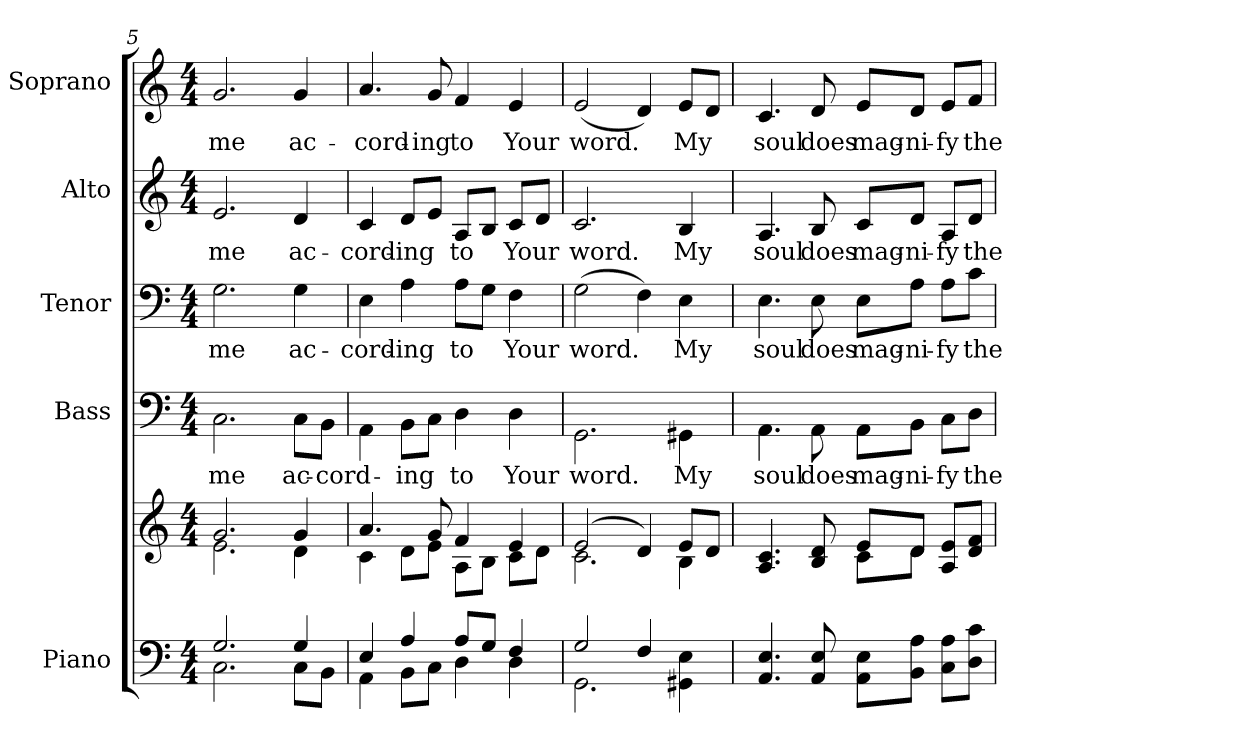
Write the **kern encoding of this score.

**kern	**kern	**kern	**text	**kern	**text	**kern	**text	**kern	**text
*part5	*part5	*part4	*part4	*part3	*part3	*part2	*part2	*part1	*part1
*staff6	*staff5	*staff4	*staff4	*staff3	*staff3	*staff2	*staff2	*staff1	*staff1
*I"Piano	*	*I"Bass	*	*I"Tenor	*	*I"Alto	*	*I"Soprano	*
*I'Pno.	*	*I'B.	*	*I'T.	*	*I'A.	*	*I'S.	*
!!LO:PB:g=z
*clefF4	*clefG2	*clefF4	*	*clefF4	*	*clefG2	*	*clefG2	*
*k[]	*k[]	*k[]	*	*k[]	*	*k[]	*	*k[]	*
*C:	*C:	*C:	*	*C:	*	*C:	*	*C:	*
*M4/4	*M4/4	*M4/4	*	*M4/4	*	*M4/4	*	*M4/4	*
=5	=5	=5	=5	=5	=5	=5	=5	=5	=5
*^	*^	*	*	*	*	*	*	*	*
!	!	!	!	!	!LO:LY:b:color=#000000	!	!	!	!	!	!
!	!	!	!	!	!	!	!LO:LY:b:color=#000000	!	!	!	!
!	!	!	!	!	!	!	!	!	!LO:LY:b:color=#000000	!	!
!	!	!	!	!	!	!	!	!	!	!	!LO:LY:b:color=#000000
2.Gi/	2.Ci\	2.gi/	2.ei\	2.Ci\	me	2.Gi\	me	2.ei/	me	2.gi/	me
!	!	!	!	!	!LO:LY:b:color=#000000	!	!	!	!	!	!
!	!	!	!	!	!	!	!LO:LY:b:color=#000000	!	!	!	!
!	!	!	!	!	!	!	!	!	!LO:LY:b:color=#000000	!	!
!	!	!	!	!	!	!	!	!	!	!	!LO:LY:b:color=#000000
4Gi/	8Ci\L	4gi/	4di\	8Ci\L	ac-	4Gi\	ac-	4di/	ac-	4gi/	ac-
!	!	!	!	!	!LO:LY:b:color=#000000	!	!	!	!	!	!
.	8BBi\J	.	.	8BBi\J	-cord-	.	.	.	.	.	.
=6	=6	=6	=6	=6	=6	=6	=6	=6	=6	=6	=6
!	!	!	!	!	!	!	!LO:LY:b:color=#000000	!	!	!	!
!	!	!	!	!	!	!	!	!	!LO:LY:b:color=#000000	!	!
!	!	!	!	!	!	!	!	!	!	!	!LO:LY:b:color=#000000
4Ei/	4AAi\	4.ai/	4ci\	4AAi\	.	4Ei\	cord-	4ci/	-cord-	4.ai/	-cord-
!	!	!	!	!	!LO:LY:b:color=#000000	!	!	!	!	!	!
!	!	!	!	!	!	!	!LO:LY:b:color=#000000	!	!	!	!
!	!	!	!	!	!	!	!	!	!LO:LY:b:color=#000000	!	!
4Ai/	8BBi\L	.	8di\L	8BBi\L	-ing	4Ai\	-ing	8di/L	-ing	.	.
!	!	!	!	!	!	!	!	!	!	!	!LO:LY:b:color=#000000
.	8Ci\J	8gi/	8ei\J	8Ci\J	.	.	.	8ei/J	.	8gi/	-ing
!	!	!	!	!	!LO:LY:b:color=#000000	!	!	!	!	!	!
!	!	!	!	!	!	!	!LO:LY:b:color=#000000	!	!	!	!
!	!	!	!	!	!	!	!	!	!LO:LY:b:color=#000000	!	!
!	!	!	!	!	!	!	!	!	!	!	!LO:LY:b:color=#000000
8Ai/L	4Di\	4fi/	8Ai\L	4Di\	to	8Ai\L	to	8Ai/L	to	4fi/	to
8Gi/J	.	.	8Bi\J	.	.	8Gi\J	.	8Bi/J	.	.	.
!	!	!	!	!	!LO:LY:b:color=#000000	!	!	!	!	!	!
!	!	!	!	!	!	!	!LO:LY:b:color=#000000	!	!	!	!
!	!	!	!	!	!	!	!	!	!LO:LY:b:color=#000000	!	!
!	!	!	!	!	!	!	!	!	!	!	!LO:LY:b:color=#000000
4Fi/	4Di\	4ei/	8ci\L	4Di\	Your	4Fi\	Your	8ci/L	Your	4ei/	Your
.	.	.	8di\J	.	.	.	.	8di/J	.	.	.
!!LO:PB:g=z
=7	=7	=7	=7	=7	=7	=7	=7	=7	=7	=7	=7
!	!	!	!	!	!LO:LY:b:color=#000000	!	!	!	!	!	!
!	!	!	!	!	!	!	!LO:LY:b:color=#000000	!	!	!	!
!	!	!	!	!	!	!	!	!	!LO:LY:b:color=#000000	!	!
!	!	!	!	!	!	!	!	!	!	!	!LO:LY:b:color=#000000
2Gi/	2.GGi\	(2ei/	2.ci\	2.GGi\	word.	(2Gi\	word.	2.ci/	word.	(2ei/	word.
4Fi/	.	4di/)	.	.	.	4Fi\)	.	.	.	4di/)	.
!	!	!	!	!	!LO:LY:b:color=#000000	!	!	!	!	!	!
!	!	!	!	!	!	!	!LO:LY:b:color=#000000	!	!	!	!
!	!	!	!	!	!	!	!	!	!LO:LY:b:color=#000000	!	!
!	!	!	!	!	!	!	!	!	!	!	!LO:LY:b:color=#000000
4Ei/yy	4GG#Xi\ 4Ei	8ei/L	4Bi\	4GG#Xi\	My	4Ei\	My	4Bi/	My	8ei/L	My
.	.	8di/J	.	.	.	.	.	.	.	8di/J	.
=8	=8	=8	=8	=8	=8	=8	=8	=8	=8	=8	=8
!	!	!	!	!	!LO:LY:b:color=#000000	!	!	!	!	!	!
!	!	!	!	!	!	!	!LO:LY:b:color=#000000	!	!	!	!
!	!	!	!	!	!	!	!	!	!LO:LY:b:color=#000000	!	!
!	!	!	!	!	!	!	!	!	!	!	!LO:LY:b:color=#000000
4.AAi/ 4.Ei	4.Ei\yy	4.Ai/ 4.ci	4.Ai\yy	4.AAi\	soul	4.Ei\	soul	4.Ai/	soul	4.ci/	soul
!	!	!	!	!	!LO:LY:b:color=#000000	!	!	!	!	!	!
!	!	!	!	!	!	!	!LO:LY:b:color=#000000	!	!	!	!
!	!	!	!	!	!	!	!	!	!LO:LY:b:color=#000000	!	!
!	!	!	!	!	!	!	!	!	!	!	!LO:LY:b:color=#000000
8AAi/ 8Ei	8Ei\yy	8Bi/ 8di	8Bi\yy	8AAi\	does	8Ei\	does	8Bi/	does	8di/	does
!	!	!	!	!	!LO:LY:b:color=#000000	!	!	!	!	!	!
!	!	!	!	!	!	!	!LO:LY:b:color=#000000	!	!	!	!
!	!	!	!	!	!	!	!	!	!LO:LY:b:color=#000000	!	!
!	!	!	!	!	!	!	!	!	!	!	!LO:LY:b:color=#000000
8Ei/Lyy	8AAi\ 8EiL	8ei/L	8ci\L	8AAi\L	mag-	8Ei\L	mag-	8ci/L	mag-	8ei/L	mag-
!	!	!	!	!	!LO:LY:b:color=#000000	!	!	!	!	!	!
!	!	!	!	!	!	!	!LO:LY:b:color=#000000	!	!	!	!
!	!	!	!	!	!	!	!	!	!LO:LY:b:color=#000000	!	!
!	!	!	!	!	!	!	!	!	!	!	!LO:LY:b:color=#000000
8Ai/Jyy	8BBi\ 8AiJ	8di/J	8di\J	8BBi\J	-ni-	8Ai\J	-ni-	8di/J	-ni-	8di/J	-ni-
!	!	!	!	!	!LO:LY:b:color=#000000	!	!	!	!	!	!
!	!	!	!	!	!	!	!LO:LY:b:color=#000000	!	!	!	!
!	!	!	!	!	!	!	!	!	!LO:LY:b:color=#000000	!	!
!	!	!	!	!	!	!	!	!	!	!	!LO:LY:b:color=#000000
8Ai/Lyy	8Ci\ 8AiL	8Ai/ 8eiL	8Ai\Lyy	8Ci\L	-fy	8Ai\L	-fy	8Ai/L	-fy	8ei/L	-fy
!	!	!	!	!	!LO:LY:b:color=#000000	!	!	!	!	!	!
!	!	!	!	!	!	!	!LO:LY:b:color=#000000	!	!	!	!
!	!	!	!	!	!	!	!	!	!LO:LY:b:color=#000000	!	!
!	!	!	!	!	!	!	!	!	!	!	!LO:LY:b:color=#000000
8ci/Jyy	8Di\ 8ciJ	8di/ 8fiJ	8di\Jyy	8Di\J	the	8ci\J	the	8di/J	the	8fi/J	the
*v	*v	*	*	*	*	*	*	*	*	*	*
*	*v	*v	*	*	*	*	*	*	*	*
=	=	=	=	=	=	=	=	=	=
*-	*-	*-	*-	*-	*-	*-	*-	*-	*-
